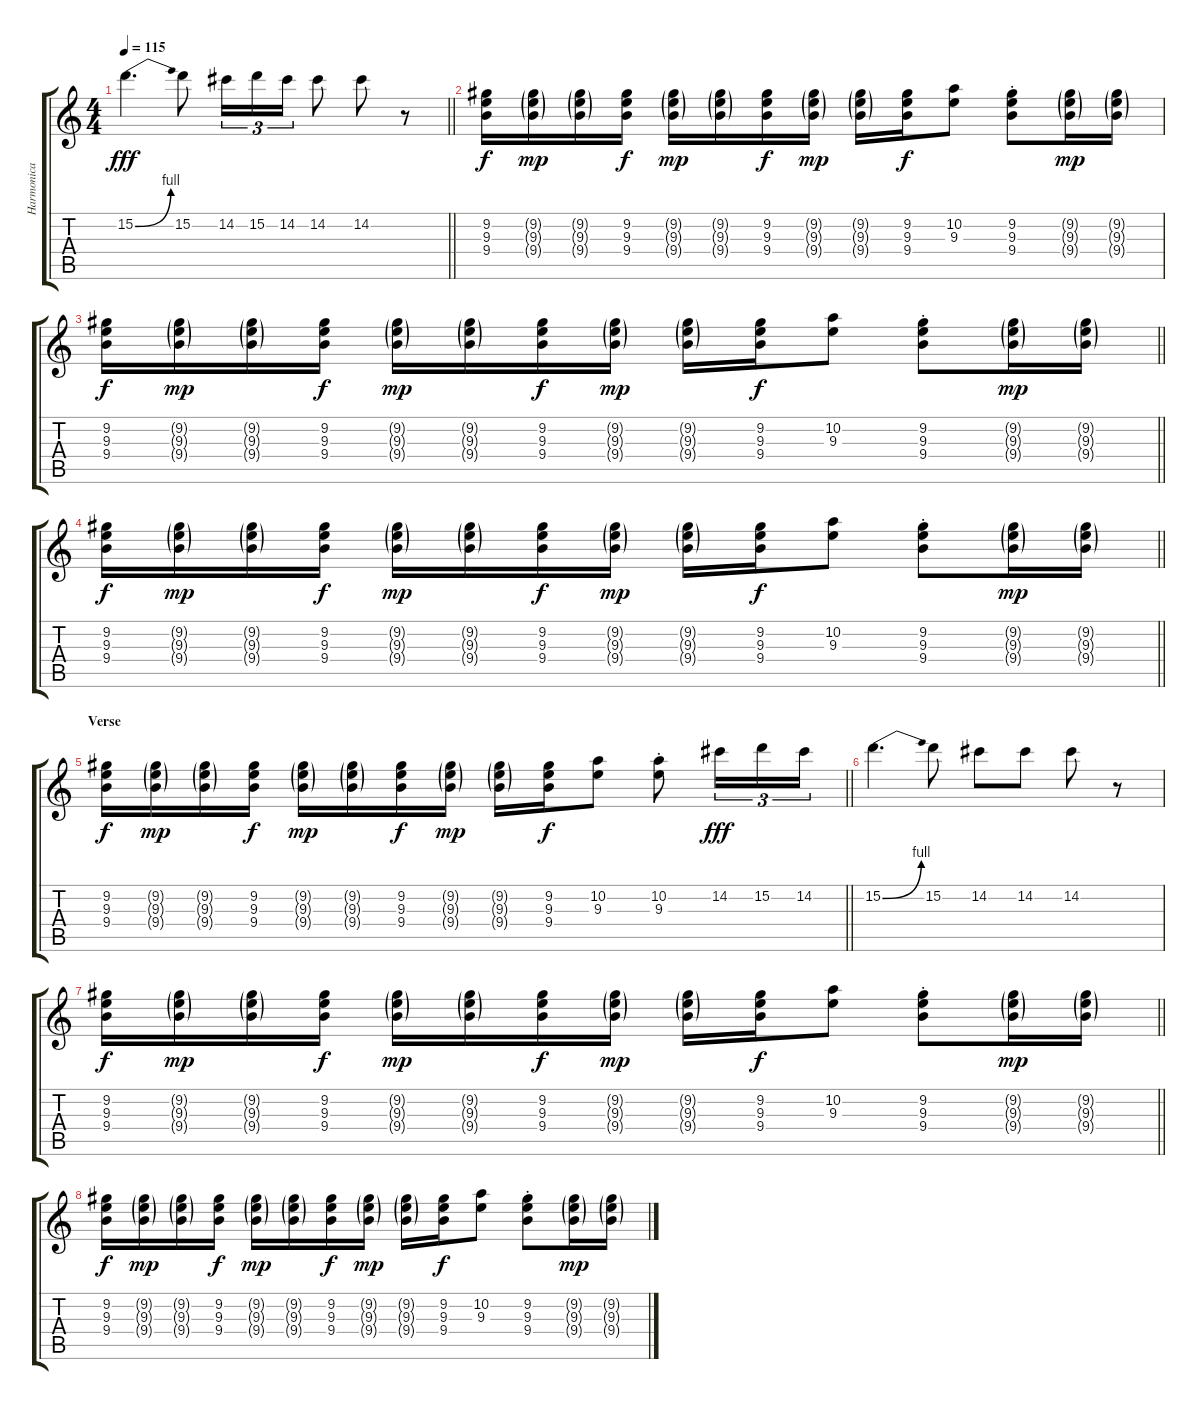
\track ("Harmonica" "Harmonica") {instrument distortionguitar}
\staff {score tabs}
\tuning (E4 B3 G3 D3 A2 E2) {hide}
\ts (4 4)
\tempo 115
\clef g2
\barLineRight lightlight
\ks c
15.2{be (bend 0 0 60 4)}.4{d dy fff} 15.2.8 14.2.16{tu (3 2)} 15.2.16{tu (3 2)} 14.2.16{tu (3 2)} 14.2.8 14.2.8 r.8 |
(9.2 9.3 9.4).16{dy f} (9.2{g} 9.3{g} 9.4{g}).16{dy mp} (9.2{g} 9.3{g} 9.4{g}).16 (9.2 9.3 9.4).16{dy f} (9.2{g} 9.3{g} 9.4{g}).16{dy mp} (9.2{g} 9.3{g} 9.4{g}).16 (9.2 9.3 9.4).16{dy f} (9.2{g} 9.3{g} 9.4{g}).16{dy mp} (9.2{g} 9.3{g} 9.4{g}).16 (9.2 9.3 9.4).16{dy f} (10.2 9.3).8 (9.2{st} 9.3{st} 9.4{st}).8 (9.2{g} 9.3{g} 9.4{g}).16{dy mp} (9.2{g} 9.3{g} 9.4{g}).16 |
\barLineRight lightlight
(9.2 9.3 9.4).16{dy f} (9.2{g} 9.3{g} 9.4{g}).16{dy mp} (9.2{g} 9.3{g} 9.4{g}).16 (9.2 9.3 9.4).16{dy f} (9.2{g} 9.3{g} 9.4{g}).16{dy mp} (9.2{g} 9.3{g} 9.4{g}).16 (9.2 9.3 9.4).16{dy f} (9.2{g} 9.3{g} 9.4{g}).16{dy mp} (9.2{g} 9.3{g} 9.4{g}).16 (9.2 9.3 9.4).16{dy f} (10.2 9.3).8 (9.2{st} 9.3{st} 9.4{st}).8 (9.2{g} 9.3{g} 9.4{g}).16{dy mp} (9.2{g} 9.3{g} 9.4{g}).16 |
\barLineRight lightlight
(9.2 9.3 9.4).16{dy f} (9.2{g} 9.3{g} 9.4{g}).16{dy mp} (9.2{g} 9.3{g} 9.4{g}).16 (9.2 9.3 9.4).16{dy f} (9.2{g} 9.3{g} 9.4{g}).16{dy mp} (9.2{g} 9.3{g} 9.4{g}).16 (9.2 9.3 9.4).16{dy f} (9.2{g} 9.3{g} 9.4{g}).16{dy mp} (9.2{g} 9.3{g} 9.4{g}).16 (9.2 9.3 9.4).16{dy f} (10.2 9.3).8 (9.2{st} 9.3{st} 9.4{st}).8 (9.2{g} 9.3{g} 9.4{g}).16{dy mp} (9.2{g} 9.3{g} 9.4{g}).16 |
\section ("" "Verse")
\barLineRight lightlight
(9.2 9.3 9.4).16{dy f} (9.2{g} 9.3{g} 9.4{g}).16{dy mp} (9.2{g} 9.3{g} 9.4{g}).16 (9.2 9.3 9.4).16{dy f} (9.2{g} 9.3{g} 9.4{g}).16{dy mp} (9.2{g} 9.3{g} 9.4{g}).16 (9.2 9.3 9.4).16{dy f} (9.2{g} 9.3{g} 9.4{g}).16{dy mp} (9.2{g} 9.3{g} 9.4{g}).16 (9.2 9.3 9.4).16{dy f} (10.2 9.3).8 (10.2{st} 9.3{st}).8 14.2.16{tu (3 2) dy fff} 15.2.16{tu (3 2)} 14.2.16{tu (3 2)} |
15.2{be (bend 0 0 60 4)}.4{d} 15.2.8 14.2.8 14.2.8 14.2.8 r.8 |
\barLineRight lightlight
(9.2 9.3 9.4).16{dy f} (9.2{g} 9.3{g} 9.4{g}).16{dy mp} (9.2{g} 9.3{g} 9.4{g}).16 (9.2 9.3 9.4).16{dy f} (9.2{g} 9.3{g} 9.4{g}).16{dy mp} (9.2{g} 9.3{g} 9.4{g}).16 (9.2 9.3 9.4).16{dy f} (9.2{g} 9.3{g} 9.4{g}).16{dy mp} (9.2{g} 9.3{g} 9.4{g}).16 (9.2 9.3 9.4).16{dy f} (10.2 9.3).8 (9.2{st} 9.3{st} 9.4{st}).8 (9.2{g} 9.3{g} 9.4{g}).16{dy mp} (9.2{g} 9.3{g} 9.4{g}).16 |
(9.2 9.3 9.4).16{dy f} (9.2{g} 9.3{g} 9.4{g}).16{dy mp} (9.2{g} 9.3{g} 9.4{g}).16 (9.2 9.3 9.4).16{dy f} (9.2{g} 9.3{g} 9.4{g}).16{dy mp} (9.2{g} 9.3{g} 9.4{g}).16 (9.2 9.3 9.4).16{dy f} (9.2{g} 9.3{g} 9.4{g}).16{dy mp} (9.2{g} 9.3{g} 9.4{g}).16 (9.2 9.3 9.4).16{dy f} (10.2 9.3).8 (9.2{st} 9.3{st} 9.4{st}).8 (9.2{g} 9.3{g} 9.4{g}).16{dy mp} (9.2{g} 9.3{g} 9.4{g}).16
